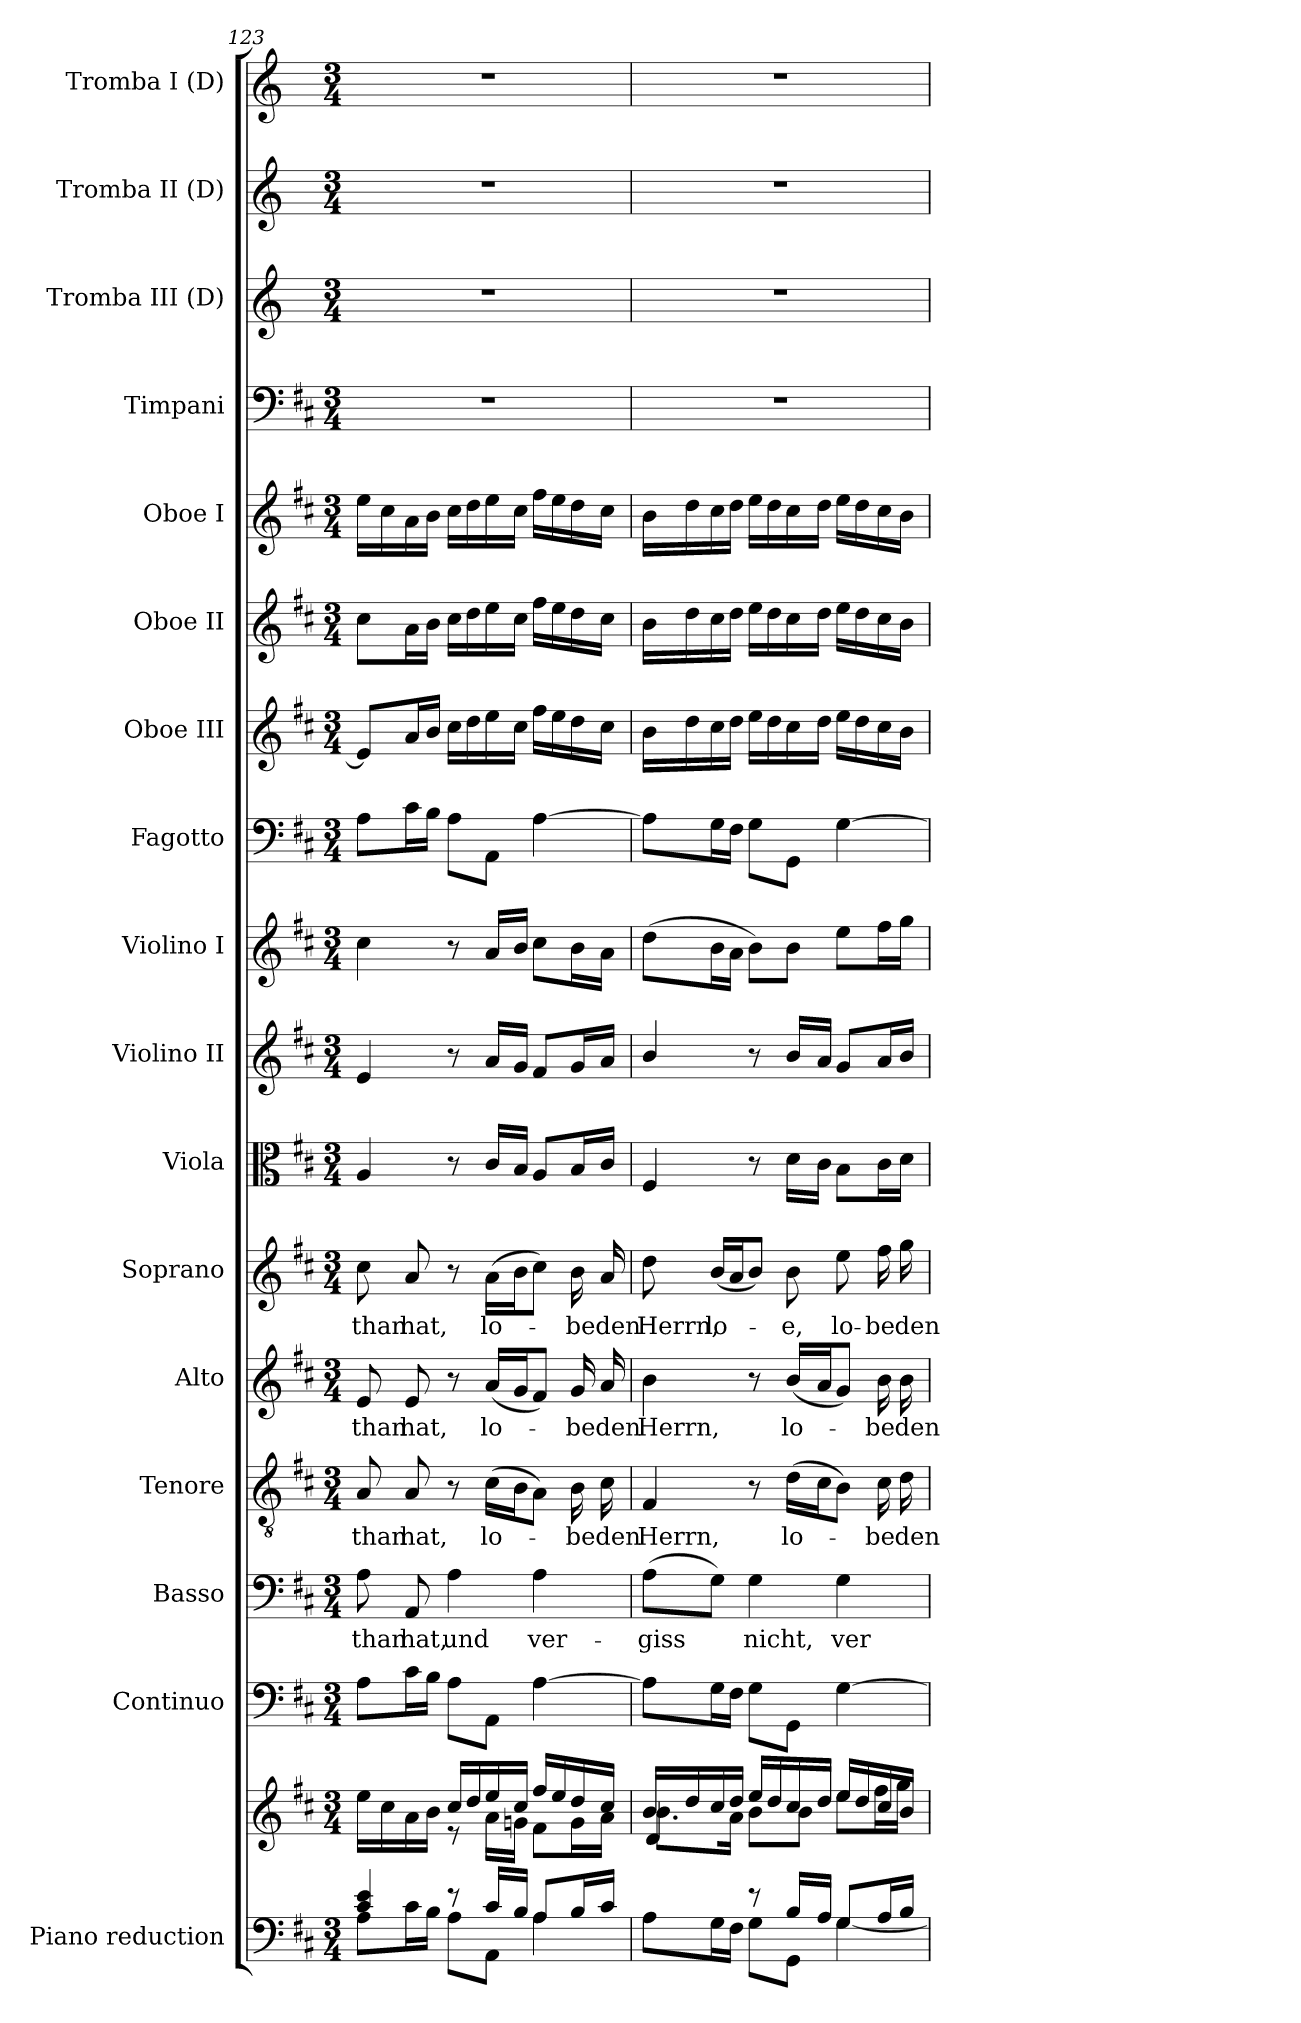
**kern	**kern	**kern	**kern	**text	**kern	**text	**kern	**text	**kern	**text	**kern	**kern	**kern	**kern	**kern	**kern	**kern	**kern	**kern	**kern	**kern
*part17	*part17	*part16	*part15	*part15	*part14	*part14	*part13	*part13	*part12	*part12	*part11	*part10	*part9	*part8	*part7	*part6	*part5	*part4	*part3	*part2	*part1
*staff18	*staff17	*staff16	*staff15	*staff15	*staff14	*staff14	*staff13	*staff13	*staff12	*staff12	*staff11	*staff10	*staff9	*staff8	*staff7	*staff6	*staff5	*staff4	*staff3	*staff2	*staff1
*I"Piano reduction	*	*I"Continuo	*I"Basso	*	*I"Tenore	*	*I"Alto	*	*I"Soprano	*	*I"Viola	*I"Violino II	*I"Violino I	*I"Fagotto	*I"Oboe III	*I"Oboe II	*I"Oboe I	*I"Timpani	*I"Tromba III (D)	*I"Tromba II (D)	*I"Tromba I (D)
*I'Pno	*	*	*	*	*	*	*	*	*	*	*	*	*	*	*I'Ob	*I'Ob	*I'Ob	*I'Timp	*	*	*
!!LO:PB:g=z
*clefF4	*clefG2	*clefF4	*clefF4	*	*clefGv2	*	*clefG2	*	*clefG2	*	*clefC3	*clefG2	*clefG2	*clefF4	*clefG2	*clefG2	*clefG2	*clefF4	*clefG2	*clefG2	*clefG2
*	*	*	*	*	*	*	*	*	*	*	*	*	*	*	*	*	*	*	*ITrd-1c-2	*ITrd-1c-2	*ITrd-1c-2
*k[f#c#]	*k[f#c#]	*k[f#c#]	*k[f#c#]	*	*k[f#c#]	*	*k[f#c#]	*	*k[f#c#]	*	*k[f#c#]	*k[f#c#]	*k[f#c#]	*k[f#c#]	*k[f#c#]	*k[f#c#]	*k[f#c#]	*k[f#c#]	*k[f#c#]	*k[f#c#]	*k[f#c#]
*M3/4	*M3/4	*M3/4	*M3/4	*	*M3/4	*	*M3/4	*	*M3/4	*	*M3/4	*M3/4	*M3/4	*M3/4	*M3/4	*M3/4	*M3/4	*M3/4	*M3/4	*M3/4	*M3/4
=123	=123	=123	=123	=123	=123	=123	=123	=123	=123	=123	=123	=123	=123	=123	=123	=123	=123	=123	=123	=123	=123
*^	*^	*	*	*	*	*	*	*	*	*	*	*	*	*	*	*	*	*	*	*	*
!	!	!	!	!	!	!LO:LY:b	!	!LO:LY:b	!	!LO:LY:b	!	!LO:LY:b	!	!	!	!	!	!	!	!	!	!	!
4c#/ 4e/	8A\L	16ee\LL	4ryy	8A\L	8A\	than	8A/	than	8e/	than	8cc#\	than	4A/	4e/	4cc#\	8A\L	8e/L]	8cc#\L	16ee\LL	2.r	2.r	2.r	2.r
.	.	16cc#\	.	.	.	.	.	.	.	.	.	.	.	.	.	.	.	.	16cc#\	.	.	.	.
!	!	!	!	!	!	!LO:LY:b	!	!LO:LY:b	!	!LO:LY:b	!	!LO:LY:b	!	!	!	!	!	!	!	!	!	!	!
.	16c#\L	16a\	.	16c#\L	8AA/	hat,	8A/	hat,	8e/	hat,	8a/	hat,	.	.	.	16c#\L	16a/L	16a\L	16a\	.	.	.	.
.	16B\JJ	16b\JJ	.	16B\JJ	.	.	.	.	.	.	.	.	.	.	.	16B\JJ	16b/JJ	16b\JJ	16b\JJ	.	.	.	.
!	!	!	!	!	!	!LO:LY:b	!	!	!	!	!	!	!	!	!	!	!	!	!	!	!	!	!
8r	8A\L	16cc#/LL	8r	8A\L	4A\	und	8r	.	8r	.	8r	.	8r	8r	8r	8A\L	16cc#\LL	16cc#\LL	16cc#\LL	.	.	.	.
.	.	16dd/	.	.	.	.	.	.	.	.	.	.	.	.	.	.	16dd\	16dd\	16dd\	.	.	.	.
!	!	!	!	!	!	!	!	!LO:LY:b	!	!LO:LY:b	!	!LO:LY:b	!	!	!	!	!	!	!	!	!	!	!
16c#/LL	8AA\J	16ee/	16a\LL	8AA\J	.	.	(16c#\LL	lo-	(16a/LL	lo-	(16a\LL	lo-	16c#/LL	16a/LL	16a/LL	8AA\J	16ee\	16ee\	16ee\	.	.	.	.
16B/JJ	.	16cc#/JJ	16gn\JJ	.	.	.	16B\J	.	16g/J	.	16b\J	.	16B/JJ	16g/JJ	16b/JJ	.	16cc#\JJ	16cc#\JJ	16cc#\JJ	.	.	.	.
!	!	!	!	!	!	!LO:LY:b	!	!	!	!	!	!	!	!	!	!	!	!	!	!	!	!	!
8A/L	4A\	16ff#/LL	8f#\L	[4A\	4A\	ver-	8A\J)	.	8f#/J)	.	8cc#\J)	.	8A/L	8f#/L	8cc#\L	[4A\	16ff#\LL	16ff#\LL	16ff#\LL	.	.	.	.
.	.	16ee/	.	.	.	.	.	.	.	.	.	.	.	.	.	.	16ee\	16ee\	16ee\	.	.	.	.
!	!	!	!	!	!	!	!	!LO:LY:b	!	!LO:LY:b	!	!LO:LY:b	!	!	!	!	!	!	!	!	!	!	!
16B/L	.	16dd/	16g\L	.	.	.	16B\	-be	16g/	-be	16b\	-be	16B/L	16g/L	16b\L	.	16dd\	16dd\	16dd\	.	.	.	.
!	!	!	!	!	!	!	!	!LO:LY:b	!	!LO:LY:b	!	!LO:LY:b	!	!	!	!	!	!	!	!	!	!	!
16c#/JJ	.	16cc#/JJ	16a\JJ	.	.	.	16c#\	den	16a/	den	16a/	den	16c#/JJ	16a/JJ	16a\JJ	.	16cc#\JJ	16cc#\JJ	16cc#\JJ	.	.	.	.
=124	=124	=124	=124	=124	=124	=124	=124	=124	=124	=124	=124	=124	=124	=124	=124	=124	=124	=124	=124	=124	=124	=124	=124
*	*	*	*^	*	*	*	*	*	*	*	*	*	*	*	*	*	*	*	*	*	*	*	*
!	!	!	!	!	!	!	!LO:LY:b	!	!LO:LY:b	!	!LO:LY:b	!	!LO:LY:b	!	!	!	!	!	!	!	!	!	!	!
4ryy	8A\L	16b/LL	8.b\L	4d/	8A\L]	(8A\L	giss	4F#/	Herrn,	4b\	Herrn,	8dd\	Herrn,	4F#/	4b/	(8dd\L	8A\L]	16b\LL	16b\LL	16b\LL	2.r	2.r	2.r	2.r
.	.	16dd/	.	.	.	.	.	.	.	.	.	.	.	.	.	.	.	16dd\	16dd\	16dd\	.	.	.	.
!	!	!	!	!	!	!	!	!	!	!	!	!	!LO:LY:b	!	!	!	!	!	!	!	!	!	!	!
.	16G\L	16cc#/	.	.	16G\L	8G\J)	.	.	.	.	.	(16b/LL	lo-	.	.	16b\L	16G\L	16cc#\	16cc#\	16cc#\	.	.	.	.
.	16F#\JJ	16dd/JJ	16a\Jk	.	16F#\JJ	.	.	.	.	.	.	16a/J	.	.	.	16a\JJ	16F#\JJ	16dd\JJ	16dd\JJ	16dd\JJ	.	.	.	.
!	!	!	!	!	!	!	!LO:LY:b	!	!	!	!	!	!	!	!	!	!	!	!	!	!	!	!	!
8r	8G\L	16ee/LL	8b\L	2ryy	8G\L	4G\	nicht,	8r	.	8r	.	8b/J)	.	8r	8r	8b\L)	8G\L	16ee\LL	16ee\LL	16ee\LL	.	.	.	.
.	.	16dd/	.	.	.	.	.	.	.	.	.	.	.	.	.	.	.	16dd\	16dd\	16dd\	.	.	.	.
!	!	!	!	!	!	!	!	!	!LO:LY:b	!	!LO:LY:b	!	!LO:LY:b	!	!	!	!	!	!	!	!	!	!	!
16B/LL	8GG\J	16cc#/	8b\J	.	8GG\J	.	.	(16d\LL	lo-	(16b/LL	lo-	8b\	-e,	16d\LL	16b/LL	8b\J	8GG\J	16cc#\	16cc#\	16cc#\	.	.	.	.
16A/JJ	.	16dd/JJ	.	.	.	.	.	16c#\J	.	16a/J	.	.	.	16c#\JJ	16a/JJ	.	.	16dd\JJ	16dd\JJ	16dd\JJ	.	.	.	.
!	!	!	!	!	!	!	!LO:LY:b	!	!	!	!	!	!LO:LY:b	!	!	!	!	!	!	!	!	!	!	!
8G/L	[4G\	16ee/LL	8ee\L	.	[4G\	4G\	ver-	8B\J)	.	8g/J)	.	8ee\	lo-	8B\L	8g/L	8ee\L	[4G\	16ee\LL	16ee\LL	16ee\LL	.	.	.	.
.	.	16dd/	.	.	.	.	.	.	.	.	.	.	.	.	.	.	.	16dd\	16dd\	16dd\	.	.	.	.
!	!	!	!	!	!	!	!	!	!LO:LY:b	!	!LO:LY:b	!	!LO:LY:b	!	!	!	!	!	!	!	!	!	!	!
16A/L	.	16cc#/	16ff#\L	.	.	.	.	16c#\	be	16b\	-be	16ff#\	be	16c#\L	16a/L	16ff#\L	.	16cc#\	16cc#\	16cc#\	.	.	.	.
!	!	!	!	!	!	!	!	!	!LO:LY:b	!	!LO:LY:b	!	!LO:LY:b	!	!	!	!	!	!	!	!	!	!	!
16B/JJ	.	16b/JJ	16gg\JJ	.	.	.	.	16d\	den	16b\	den	16gg\	den	16d\JJ	16b/JJ	16gg\JJ	.	16b\JJ	16b\JJ	16b\JJ	.	.	.	.
*v	*v	*	*	*	*	*	*	*	*	*	*	*	*	*	*	*	*	*	*	*	*	*	*	*
*	*v	*v	*v	*	*	*	*	*	*	*	*	*	*	*	*	*	*	*	*	*	*	*	*
=	=	=	=	=	=	=	=	=	=	=	=	=	=	=	=	=	=	=	=	=	=
*-	*-	*-	*-	*-	*-	*-	*-	*-	*-	*-	*-	*-	*-	*-	*-	*-	*-	*-	*-	*-	*-
